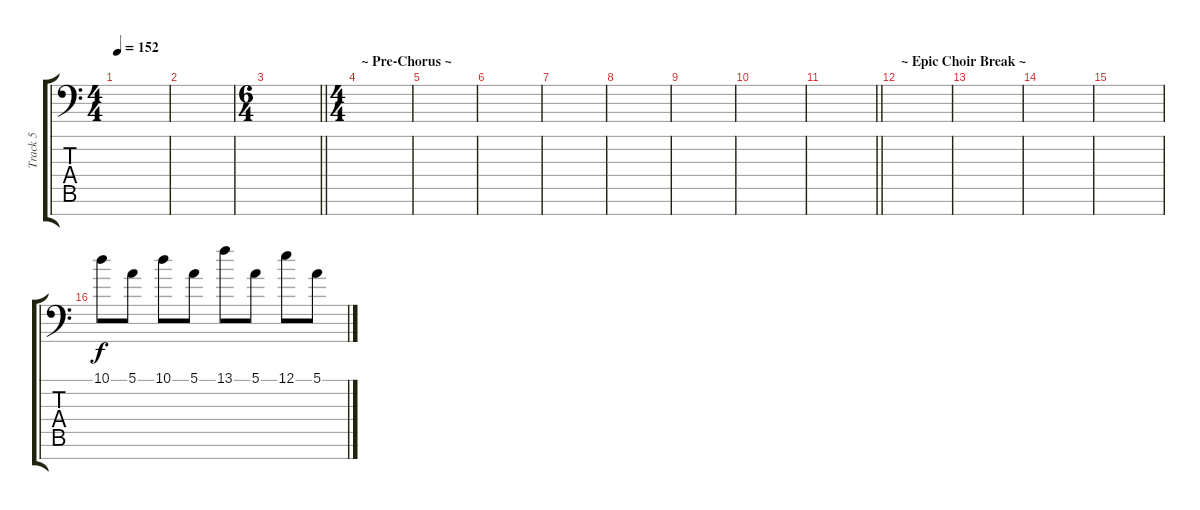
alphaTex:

\track ("Track 5" "Track 5") {instrument celesta}
\staff {score tabs}
\tuning (E4 B3 G3 D3 A2 E2 A1) {hide}
\ts (4 4)
\tempo 152
\clef f4
\ks c
|
|
\ts (6 4)
\barLineRight lightlight
|
\ts (4 4)
\section ("" "~ Pre-Chorus ~")
|
|
|
|
|
|
|
\barLineRight lightlight
|
\section ("" "~ Epic Choir Break ~")
|
|
|
|
10.1.8 5.1.8 10.1.8 5.1.8 13.1.8 5.1.8 12.1.8 5.1.8
